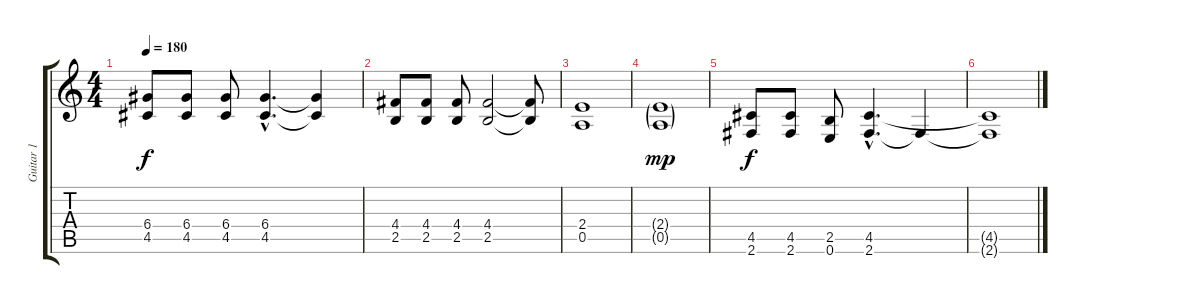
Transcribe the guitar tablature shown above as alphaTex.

\track ("Guitar 1" "Guitar 1") {instrument distortionguitar}
\staff {score tabs}
\tuning (E4 B3 G3 D3 A2 E2) {hide}
\ts (4 4)
\tempo 180
\clef g2
\ks c
(6.4 4.5).8{dy f} (6.4 4.5).8 (6.4 4.5).8 (6.4{hac} 4.5{hac}).4{d} (6.4{t} 4.5{t}).4 |
(4.4 2.5).8 (4.4 2.5).8 (4.4 2.5).8 (4.4 2.5).2 (4.4{t} 2.5{t}).8 |
(2.4 0.5).1 |
(2.4{g} 0.5{g}).1{dy mp} |
(4.5 2.6).8{dy f} (4.5 2.6).8 (2.5 0.6).8 (4.5{hac} 2.6{hac}).4{d} 2.6{t}.4 |
(4.5{t} 2.6{t}).1
